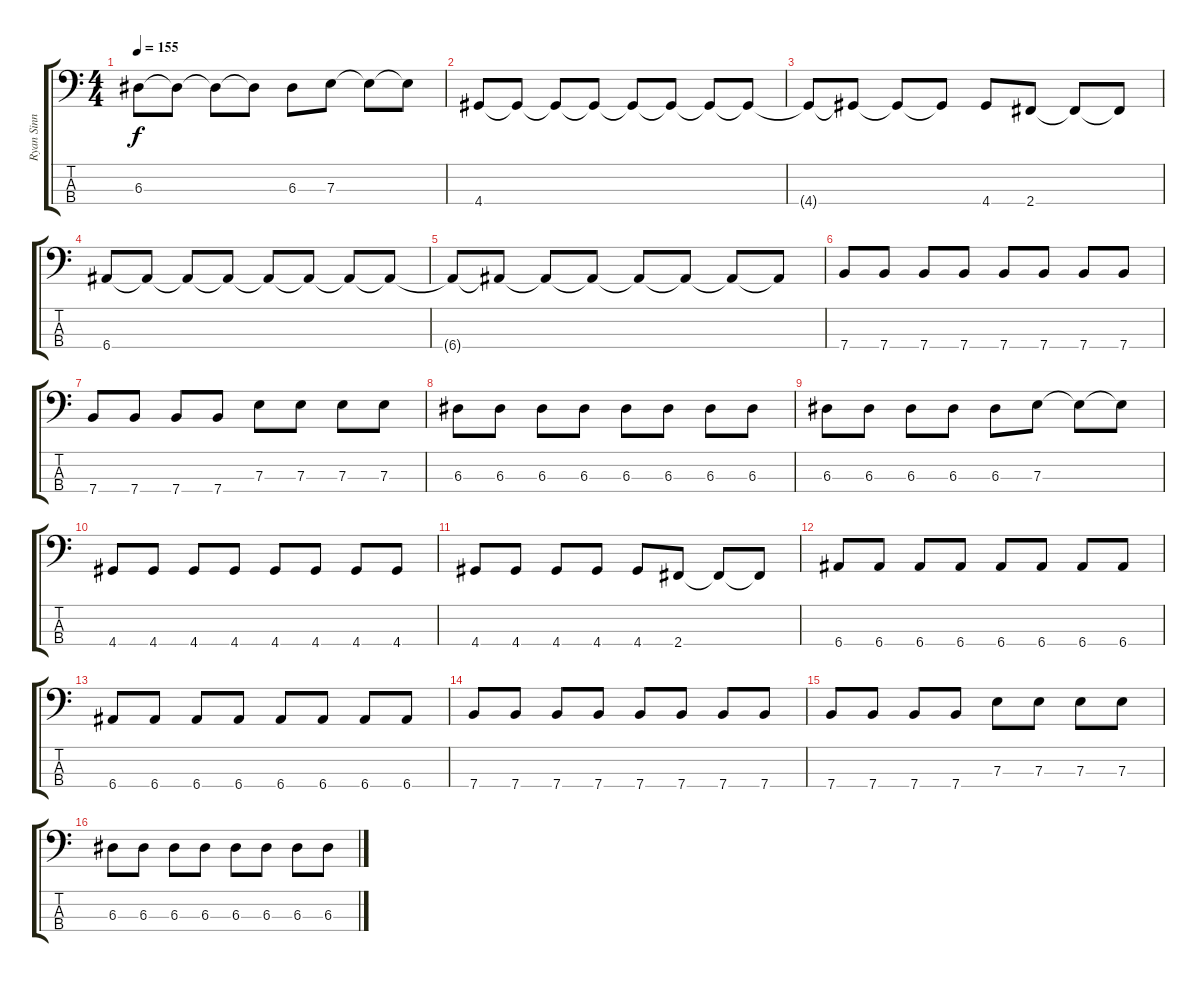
\track ("Ryan Sinn Bass" "Ryan Sinn ") {instrument electricbasspick}
\staff {score tabs}
\tuning (G2 D2 A1 E1) {hide}
\ts (4 4)
\tempo 155
\clef f4
\ks c
6.3{t}.8{dy f} 6.3{t}.8 6.3{t}.8 6.3{t}.8 6.3.8 7.3.8 7.3{t}.8 7.3{t}.8 |
4.4.8 4.4{t}.8 4.4{t}.8 4.4{t}.8 4.4{t}.8 4.4{t}.8 4.4{t}.8 4.4{t}.8 |
4.4{t}.8 4.4{t}.8 4.4{t}.8 4.4{t}.8 4.4.8 2.4.8 2.4{t}.8 2.4{t}.8 |
6.4.8 6.4{t}.8 6.4{t}.8 6.4{t}.8 6.4{t}.8 6.4{t}.8 6.4{t}.8 6.4{t}.8 |
6.4{t}.8 6.4{t}.8 6.4{t}.8 6.4{t}.8 6.4{t}.8 6.4{t}.8 6.4{t}.8 6.4{t}.8 |
7.4.8 7.4.8 7.4.8 7.4.8 7.4.8 7.4.8 7.4.8 7.4.8 |
7.4.8 7.4.8 7.4.8 7.4.8 7.3.8 7.3.8 7.3.8 7.3.8 |
6.3.8 6.3.8 6.3.8 6.3.8 6.3.8 6.3.8 6.3.8 6.3.8 |
6.3.8 6.3.8 6.3.8 6.3.8 6.3.8 7.3.8 7.3{t}.8 7.3{t}.8 |
4.4.8 4.4.8 4.4.8 4.4.8 4.4.8 4.4.8 4.4.8 4.4.8 |
4.4.8 4.4.8 4.4.8 4.4.8 4.4.8 2.4.8 2.4{t}.8 2.4{t}.8 |
6.4.8 6.4.8 6.4.8 6.4.8 6.4.8 6.4.8 6.4.8 6.4.8 |
6.4.8 6.4.8 6.4.8 6.4.8 6.4.8 6.4.8 6.4.8 6.4.8 |
7.4.8 7.4.8 7.4.8 7.4.8 7.4.8 7.4.8 7.4.8 7.4.8 |
7.4.8 7.4.8 7.4.8 7.4.8 7.3.8 7.3.8 7.3.8 7.3.8 |
6.3.8 6.3.8 6.3.8 6.3.8 6.3.8 6.3.8 6.3.8 6.3.8
